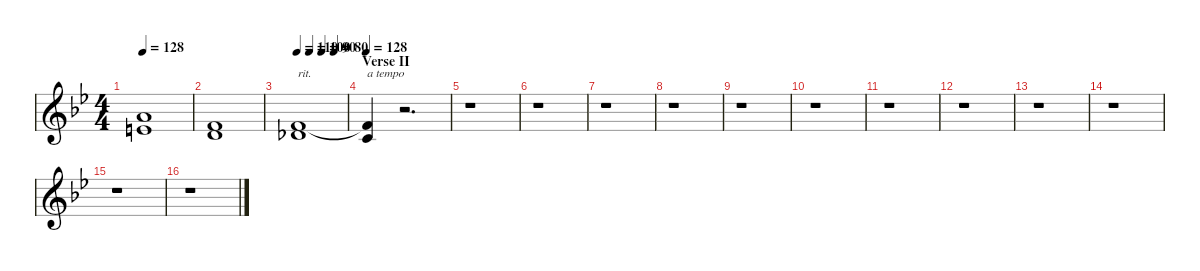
\defaultSystemsLayout 4
\hideDynamics
\bracketExtendMode nobrackets
\singleTrackTrackNamePolicy hidden
\multiTrackTrackNamePolicy hidden
\firstSystemTrackNameMode fullname
\firstSystemTrackNameOrientation horizontal
\otherSystemsTrackNameOrientation horizontal
\track ("Strings1" "vln.") {instrument stringensemble1}
\staff {score}
\tuning (E4 B3 G3 D3 A2 E2 B1)
\ts (4 4)
\tempo 128
\clef g2
\ks bb
(14.3{acc forcenatural} 14.4{acc forcenatural}).1{dy f beam Up} |
(15.4{acc forcenatural} 17.5{acc forcenatural}).1{beam Up} |
\tempo 110
\tempo (100 0.25)
\tempo (90 0.5)
\tempo (80 0.75)
(15.4{acc forcenatural} 16.5{acc b}).1{txt "rit." beam Up} |
\section ("" "Verse II")
\tempo 128
(15.4{t acc forcenatural} 15.5{acc forcenatural}).4{txt "a tempo" beam Up} r.2{d beam Up} |
r.1{beam Down} |
r.1{beam Down} |
r.1{beam Down} |
r.1{beam Down} |
r.1{beam Down} |
r.1{beam Down} |
r.1{beam Down} |
r.1{beam Down} |
r.1{beam Down} |
r.1{beam Down} |
r.1{beam Down} |
r.1{beam Down}
